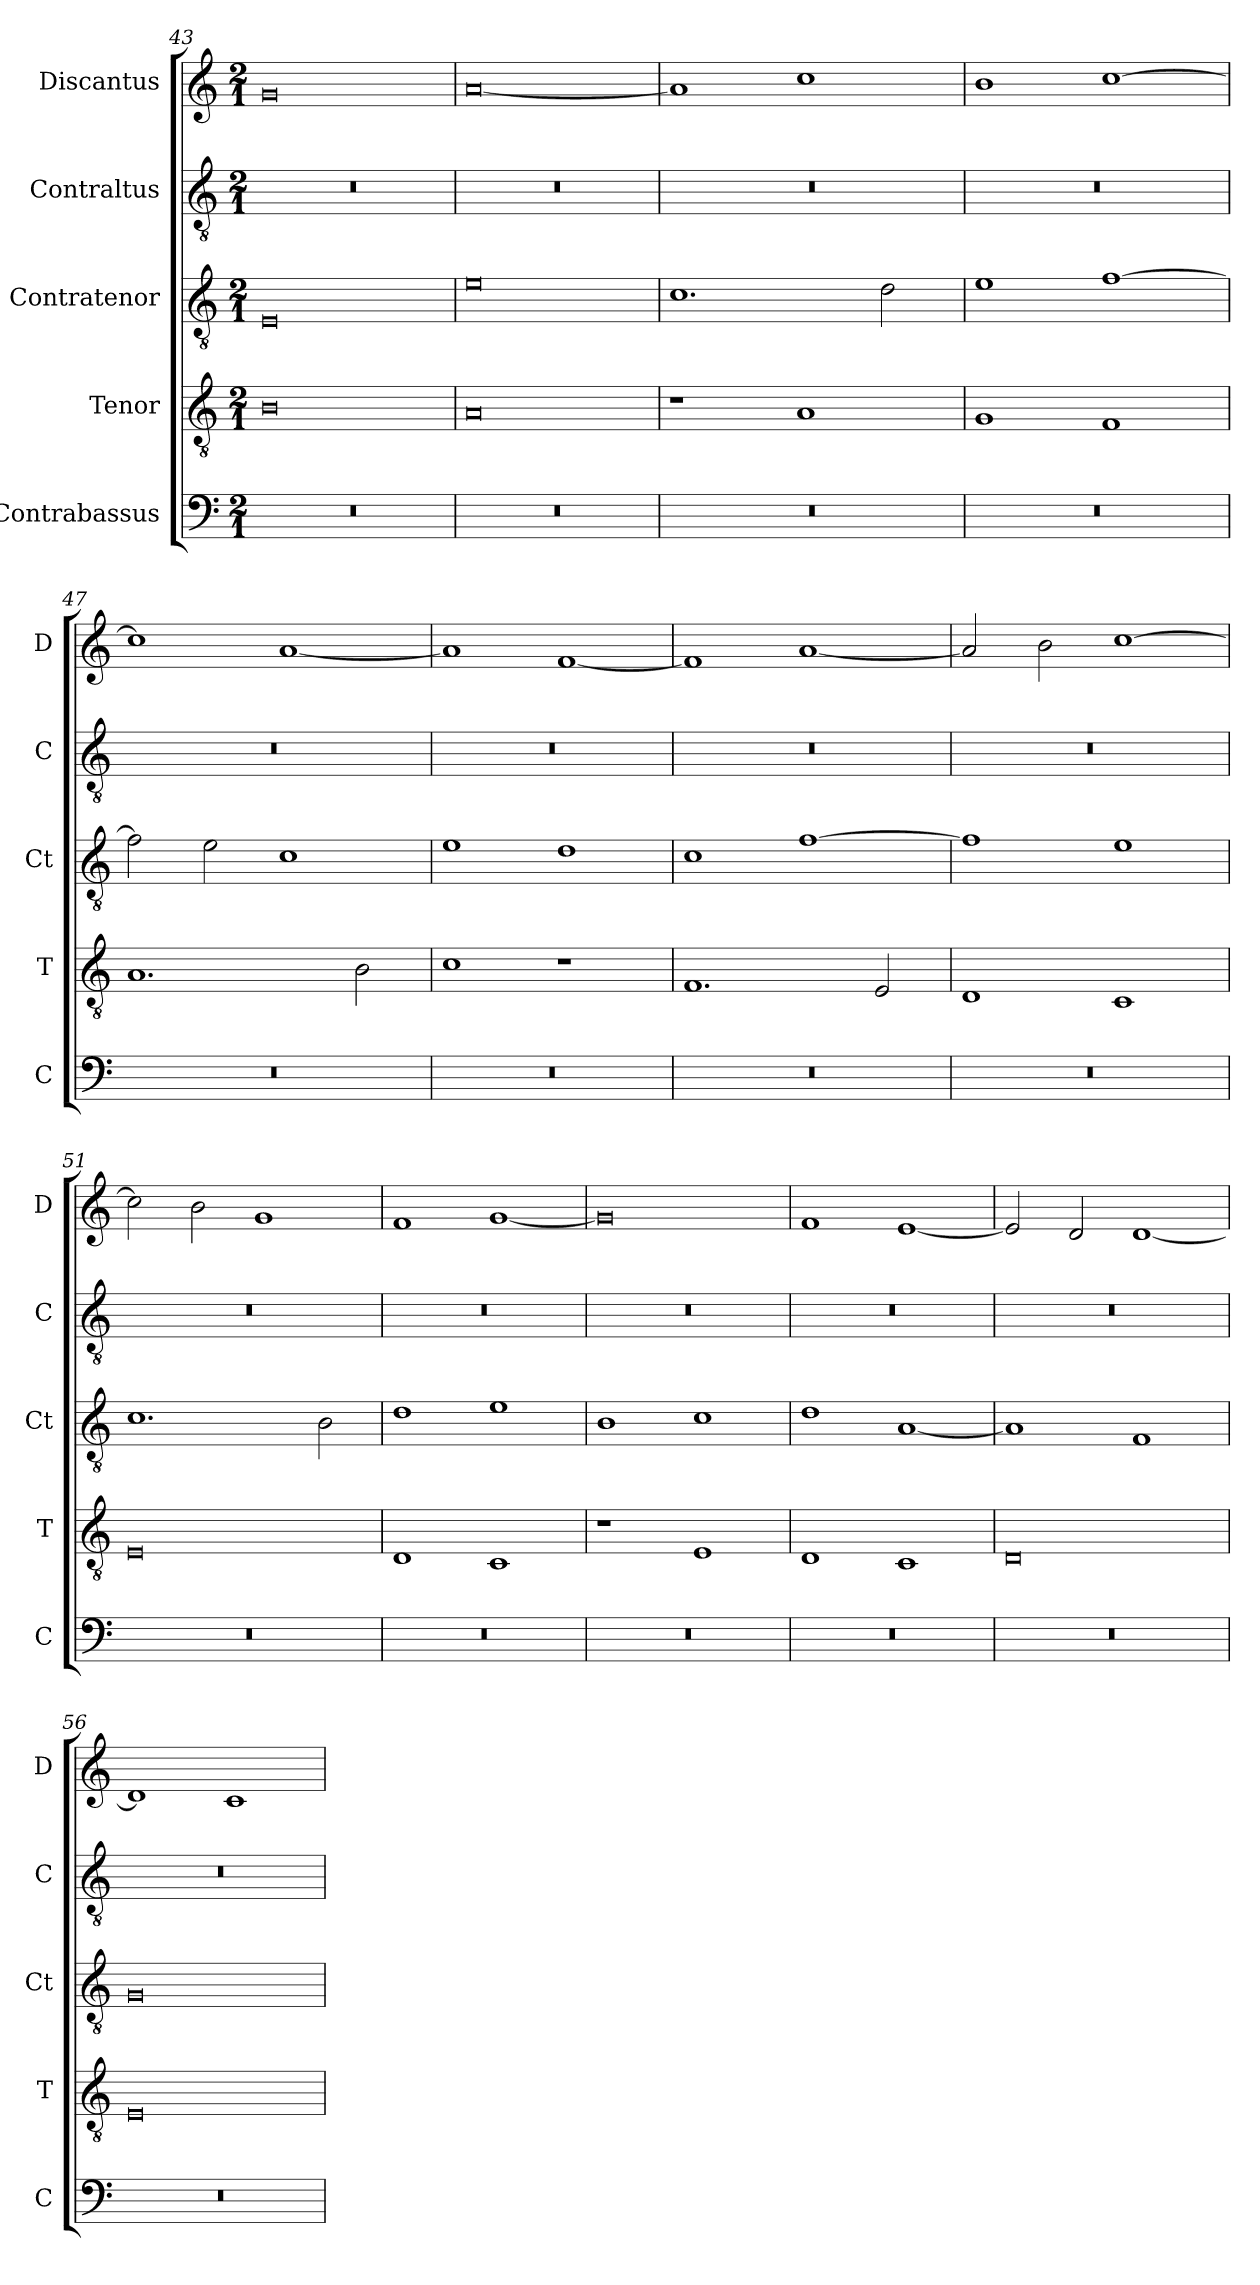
**kern	**kern	**kern	**kern	**kern
*part5	*part4	*part3	*part2	*part1
*staff5	*staff4	*staff3	*staff2	*staff1
*I"Contrabassus	*I"Tenor	*I"Contratenor	*I"Contraltus	*I"Discantus
*I'C	*I'T	*I'Ct	*I'C	*I'D
*clefF4	*clefGv2	*clefGv2	*clefGv2	*clefG2
*k[]	*k[]	*k[]	*k[]	*k[]
*M2/1	*M2/1	*M2/1	*M2/1	*M2/1
=43	=43	=43	=43	=43
0r	0B	0E	0r	0g
=44	=44	=44	=44	=44
0r	0A	0e	0r	[0a
=45	=45	=45	=45	=45
0r	1r	1.c	0r	1a]
.	1A	.	.	1cc
.	.	2d\	.	.
=46	=46	=46	=46	=46
0r	1G	1e	0r	1b
.	1F	[1f	.	[1cc
=47	=47	=47	=47	=47
0r	1.A	2f\]	0r	1cc]
.	.	2e\	.	.
.	.	1c	.	[1a
.	2B\	.	.	.
=48	=48	=48	=48	=48
0r	1c	1e	0r	1a]
.	1r	1d	.	[1f
=49	=49	=49	=49	=49
0r	1.F	1c	0r	1f]
.	.	[1f	.	[1a
.	2E/	.	.	.
=50	=50	=50	=50	=50
0r	1D	1f]	0r	2a/]
.	.	.	.	2b\
.	1C	1e	.	[1cc
=51	=51	=51	=51	=51
0r	0E	1.c	0r	2cc\]
.	.	.	.	2b\
.	.	.	.	1g
.	.	2B\	.	.
=52	=52	=52	=52	=52
0r	1D	1d	0r	1f
.	1C	1e	.	[1g
=53	=53	=53	=53	=53
0r	1r	1B	0r	0g]
.	1E	1c	.	.
=54	=54	=54	=54	=54
0r	1D	1d	0r	1f
.	1C	[1A	.	[1e
=55	=55	=55	=55	=55
0r	0D	1A]	0r	2e/]
.	.	.	.	2d/
.	.	1F	.	[1d
=56	=56	=56	=56	=56
0r	0E	0G	0r	1d]
.	.	.	.	1c
=	=	=	=	=
*-	*-	*-	*-	*-
